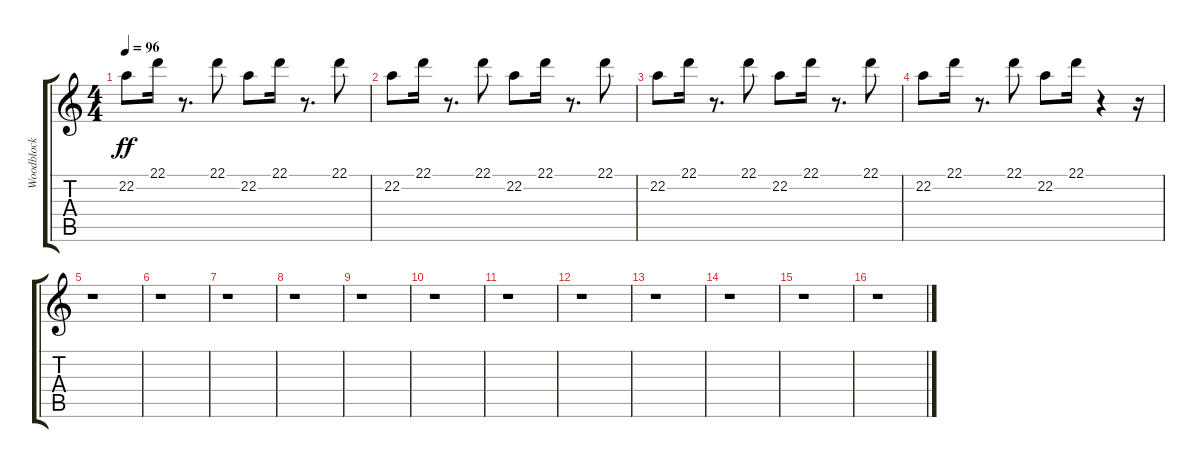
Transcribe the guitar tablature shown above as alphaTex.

\track ("Woodblock" "Woodblock") {instrument kalimba}
\staff {score tabs}
\tuning (E4 B3 G3 D3 A2 E2) {hide}
\ts (4 4)
\tempo 96
\clef g2
\ks c
22.2.8{dy ff} 22.1.16 r.8{d} 22.1.8 22.2.8 22.1.16 r.8{d} 22.1.8 |
22.2.8 22.1.16 r.8{d} 22.1.8 22.2.8 22.1.16 r.8{d} 22.1.8 |
22.2.8 22.1.16 r.8{d} 22.1.8 22.2.8 22.1.16 r.8{d} 22.1.8 |
22.2.8 22.1.16 r.8{d} 22.1.8 22.2.8 22.1.16 r.4 r.16 |
r.1 |
r.1 |
r.1 |
r.1 |
r.1 |
r.1 |
r.1 |
r.1 |
r.1 |
r.1 |
r.1 |
r.1
